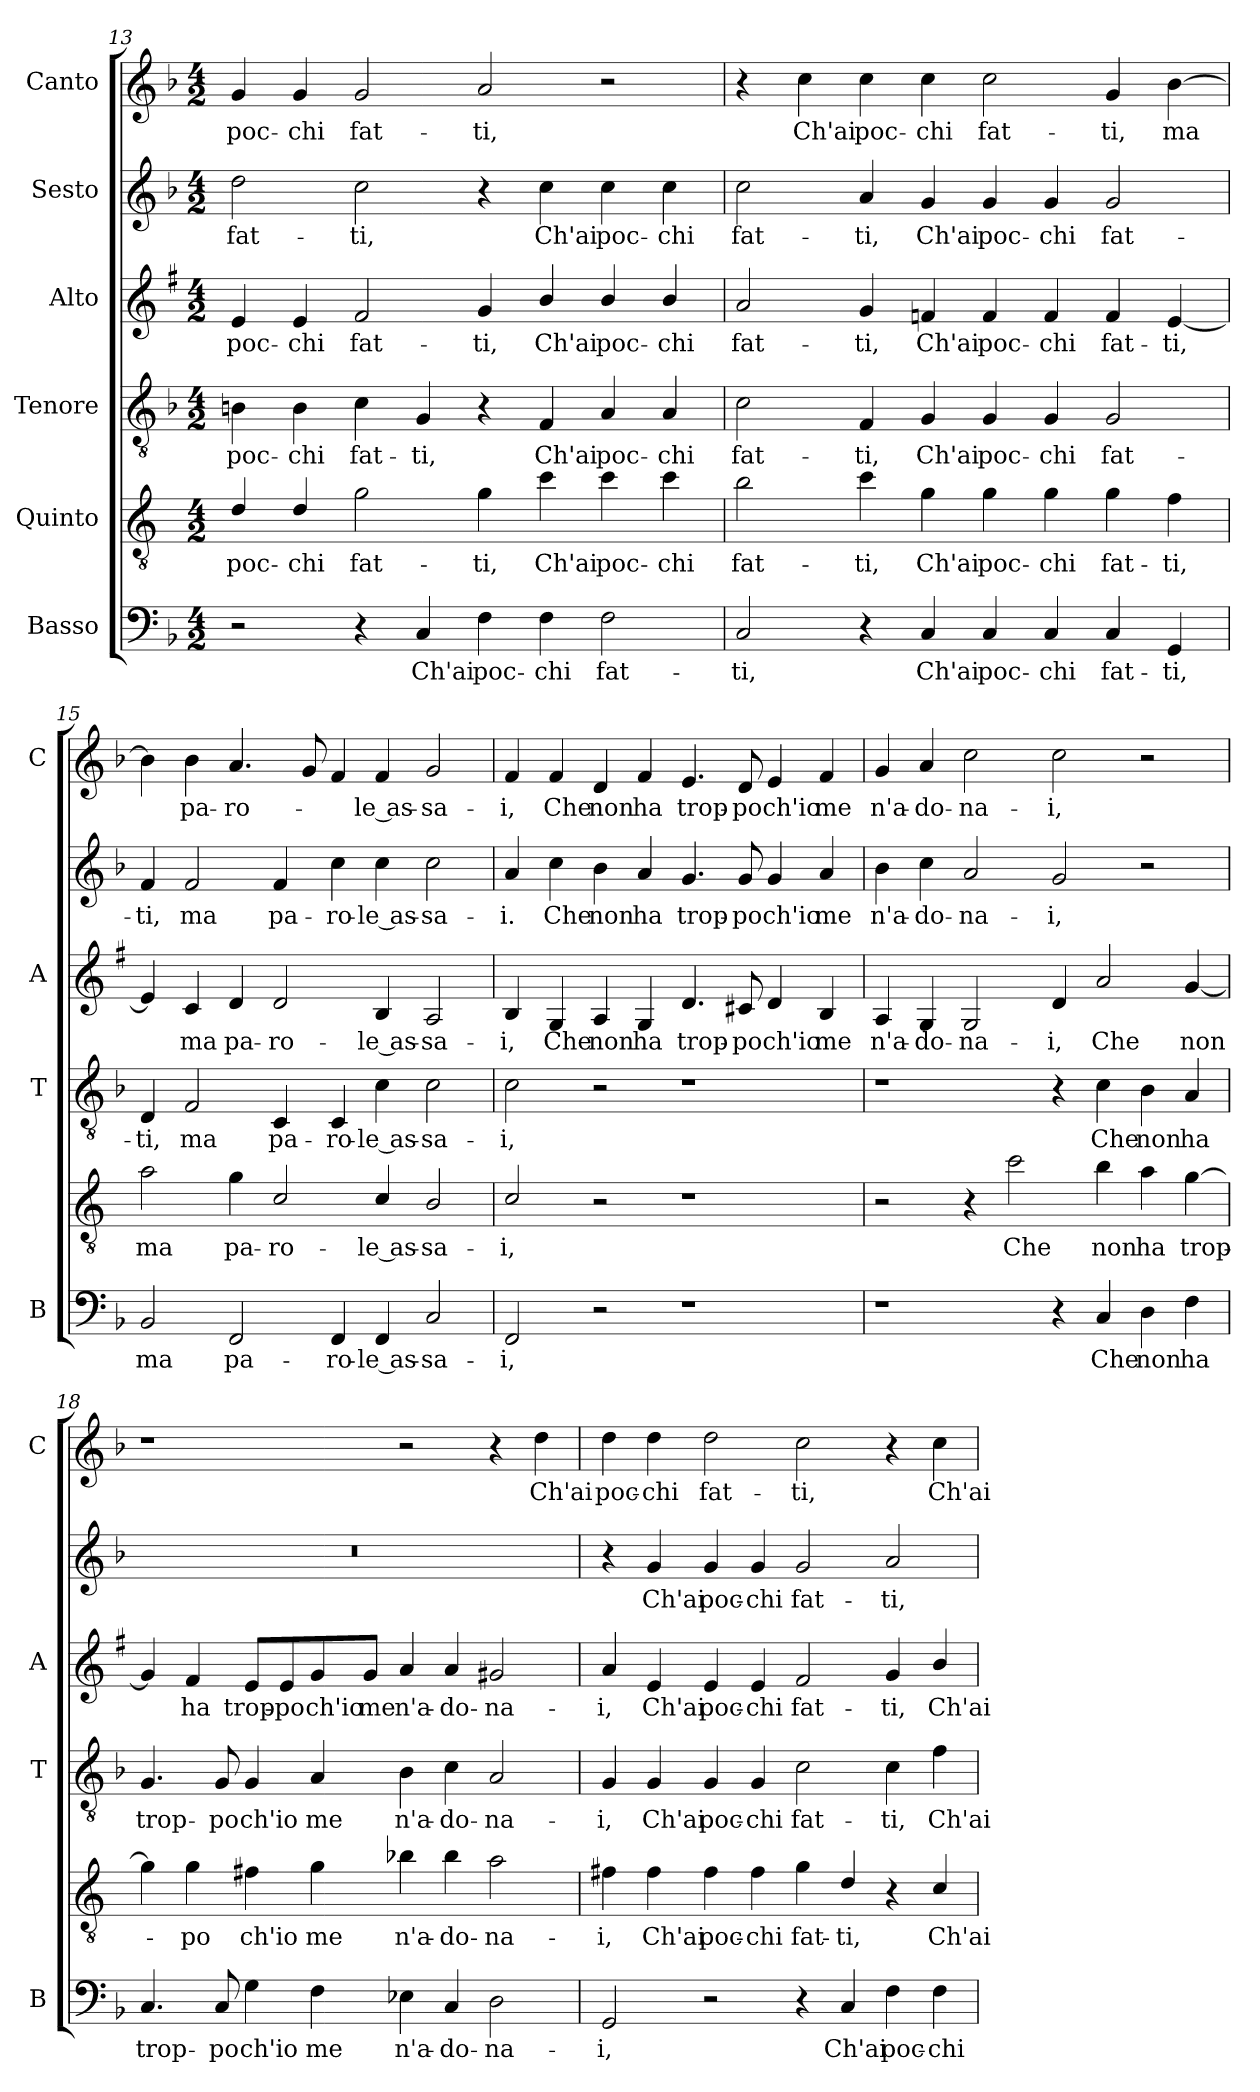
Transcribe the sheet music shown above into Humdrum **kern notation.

**kern	**text	**kern	**text	**kern	**text	**kern	**text	**kern	**text	**kern	**text
*part6	*part6	*part5	*part5	*part4	*part4	*part3	*part3	*part2	*part2	*part1	*part1
*staff6	*staff6	*staff5	*staff5	*staff4	*staff4	*staff3	*staff3	*staff2	*staff2	*staff1	*staff1
*I"Basso	*	*I"Quinto	*	*I"Tenore	*	*I"Alto	*	*I"Sesto	*	*I"Canto	*
*I'B	*	*	*	*I'T	*	*I'A	*	*	*	*I'C	*
*clefF4	*	*clefGv2	*	*clefGv2	*	*clefG2	*	*clefG2	*	*clefG2	*
*	*	*ITrd4c7	*	*	*	*ITrd1c2	*	*	*	*	*
*k[b-]	*	*k[b-]	*	*k[b-]	*	*k[b-]	*	*k[b-]	*	*k[b-]	*
*F:	*	*F:	*	*F:	*	*F:	*	*F:	*	*F:	*
*M4/2	*	*M4/2	*	*M4/2	*	*M4/2	*	*M4/2	*	*M4/2	*
=13	=13	=13	=13	=13	=13	=13	=13	=13	=13	=13	=13
!	!	!	!LO:LY:b	!	!LO:LY:b	!	!LO:LY:b	!	!LO:LY:b	!	!LO:LY:b
2r	.	4G/	poc-	4Bn\	poc-	4d/	poc-	2dd\	fat-	4g/	poc-
!	!	!	!LO:LY:b	!	!LO:LY:b	!	!LO:LY:b	!	!	!	!LO:LY:b
.	.	4G/	-chi	4B\	-chi	4d/	-chi	.	.	4g/	-chi
!	!	!	!LO:LY:b	!	!LO:LY:b	!	!LO:LY:b	!	!LO:LY:b	!	!LO:LY:b
4r	.	2c\	fat-	4c\	fat-	2e/	fat-	2cc\	-ti,	2g/	fat-
!	!LO:LY:b	!	!	!	!LO:LY:b	!	!	!	!	!	!
4C/	Ch'ai	.	.	4G/	-ti,	.	.	.	.	.	.
!	!LO:LY:b	!	!LO:LY:b	!	!	!	!LO:LY:b	!	!	!	!LO:LY:b
4F\	poc-	4c\	-ti,	4r	.	4f/	-ti,	4r	.	2a/	-ti,
!	!LO:LY:b	!	!LO:LY:b	!	!LO:LY:b	!	!LO:LY:b	!	!LO:LY:b	!	!
4F\	-chi	4f\	Ch'ai	4F/	Ch'ai	4a/	Ch'ai	4cc\	Ch'ai	.	.
!	!LO:LY:b	!	!LO:LY:b	!	!LO:LY:b	!	!LO:LY:b	!	!LO:LY:b	!	!
2F\	fat-	4f\	poc-	4A/	poc-	4a/	poc-	4cc\	poc-	2r	.
!	!	!	!LO:LY:b	!	!LO:LY:b	!	!LO:LY:b	!	!LO:LY:b	!	!
.	.	4f\	-chi	4A/	-chi	4a/	-chi	4cc\	-chi	.	.
=14	=14	=14	=14	=14	=14	=14	=14	=14	=14	=14	=14
!	!LO:LY:b	!	!LO:LY:b	!	!LO:LY:b	!	!LO:LY:b	!	!LO:LY:b	!	!
2C/	-ti,	2e\	fat-	2c\	fat-	2g/	fat-	2cc\	fat-	4r	.
!	!	!	!	!	!	!	!	!	!	!	!LO:LY:b
.	.	.	.	.	.	.	.	.	.	4cc\	Ch'ai
!	!	!	!LO:LY:b	!	!LO:LY:b	!	!LO:LY:b	!	!LO:LY:b	!	!LO:LY:b
4r	.	4f\	-ti,	4F/	-ti,	4f/	-ti,	4a/	-ti,	4cc\	poc-
!	!LO:LY:b	!	!LO:LY:b	!	!LO:LY:b	!	!LO:LY:b	!	!LO:LY:b	!	!LO:LY:b
4C/	Ch'ai	4c\	Ch'ai	4G/	Ch'ai	4e-X/	Ch'ai	4g/	Ch'ai	4cc\	-chi
!	!LO:LY:b	!	!LO:LY:b	!	!LO:LY:b	!	!LO:LY:b	!	!LO:LY:b	!	!LO:LY:b
4C/	poc-	4c\	poc-	4G/	poc-	4e-/	poc-	4g/	poc-	2cc\	fat-
!	!LO:LY:b	!	!LO:LY:b	!	!LO:LY:b	!	!LO:LY:b	!	!LO:LY:b	!	!
4C/	-chi	4c\	-chi	4G/	-chi	4e-/	-chi	4g/	-chi	.	.
!	!LO:LY:b	!	!LO:LY:b	!	!LO:LY:b	!	!LO:LY:b	!	!LO:LY:b	!	!LO:LY:b
4C/	fat-	4c\	fat-	2G/	fat-	4e-/	fat-	2g/	fat-	4g/	-ti,
!	!LO:LY:b	!	!LO:LY:b	!	!	!	!LO:LY:b	!	!	!	!LO:LY:b
4GG/	-ti,	4B-\	-ti,	.	.	[4d/	-ti,	.	.	[4b-\	ma
!!LO:LB:g=z
=15	=15	=15	=15	=15	=15	=15	=15	=15	=15	=15	=15
!	!LO:LY:b	!	!LO:LY:b	!	!LO:LY:b	!	!	!	!LO:LY:b	!	!
2BB-/	ma	2d\	ma	4D/	-ti,	4d/]	.	4f/	-ti,	4b-\]	.
!	!	!	!	!	!LO:LY:b	!	!LO:LY:b	!	!LO:LY:b	!	!LO:LY:b
.	.	.	.	2F/	ma	4B-/	ma	2f/	ma	4b-\	pa-
!	!LO:LY:b	!	!LO:LY:b	!	!	!	!LO:LY:b	!	!	!	!LO:LY:b
2FF/	pa-	4c\	pa-	.	.	4c/	pa-	.	.	4.a/	-ro-
!	!	!	!LO:LY:b	!	!LO:LY:b	!	!LO:LY:b	!	!LO:LY:b	!	!
.	.	2F/	-ro-	4C/	pa-	2c/	-ro-	4f/	pa-	.	.
.	.	.	.	.	.	.	.	.	.	8g/	.
!	!LO:LY:b	!	!	!	!LO:LY:b	!	!	!	!LO:LY:b	!	!
4FF/	-ro-	.	.	4C/	-ro-	.	.	4cc\	-ro-	4f/	.
!	!LO:LY:b	!	!LO:LY:b	!	!LO:LY:b	!	!LO:LY:b	!	!LO:LY:b	!	!LO:LY:b
4FF/	-le as-	4F/	-le as-	4c\	-le as-	4A/	-le as-	4cc\	-le as-	4f/	-le as-
!	!LO:LY:b	!	!LO:LY:b	!	!LO:LY:b	!	!LO:LY:b	!	!LO:LY:b	!	!LO:LY:b
2C/	-sa-	2E/	-sa-	2c\	-sa-	2G/	-sa-	2cc\	-sa-	2g/	-sa-
=16	=16	=16	=16	=16	=16	=16	=16	=16	=16	=16	=16
!	!LO:LY:b	!	!LO:LY:b	!	!LO:LY:b	!	!LO:LY:b	!	!LO:LY:b	!	!LO:LY:b
2FF/	-i,	2F/	-i,	2c\	-i,	4A/	-i,	4a/	i.	4f/	-i,
!	!	!	!	!	!	!	!LO:LY:b	!	!LO:LY:b	!	!LO:LY:b
.	.	.	.	.	.	4F/	Che	4cc\	Che	4f/	Che
!	!	!	!	!	!	!	!LO:LY:b	!	!LO:LY:b	!	!LO:LY:b
2r	.	2r	.	2r	.	4G/	non	4b-\	non	4d/	non
!	!	!	!	!	!	!	!LO:LY:b	!	!LO:LY:b	!	!LO:LY:b
.	.	.	.	.	.	4F/	ha	4a/	ha	4f/	ha
!	!	!	!	!	!	!	!LO:LY:b	!	!LO:LY:b	!	!LO:LY:b
1r	.	1r	.	1r	.	4.c/	trop-	4.g/	trop-	4.e/	trop-
!	!	!	!	!	!	!	!LO:LY:b	!	!LO:LY:b	!	!LO:LY:b
.	.	.	.	.	.	8Bn/	-po	8g/	-po	8d/	-po
!	!	!	!	!	!	!	!LO:LY:b	!	!LO:LY:b	!	!LO:LY:b
.	.	.	.	.	.	4c/	ch'io	4g/	ch'io	4e/	ch'io
!	!	!	!	!	!	!	!LO:LY:b	!	!LO:LY:b	!	!LO:LY:b
.	.	.	.	.	.	4A/	me	4a/	me	4f/	me
=17	=17	=17	=17	=17	=17	=17	=17	=17	=17	=17	=17
!	!	!	!	!	!	!	!LO:LY:b	!	!LO:LY:b	!	!LO:LY:b
1r	.	2r	.	1r	.	4G/	n'a-	4b-\	n'a-	4g/	n'a-
!	!	!	!	!	!	!	!LO:LY:b	!	!LO:LY:b	!	!LO:LY:b
.	.	.	.	.	.	4F/	-do-	4cc\	-do-	4a/	-do-
!	!	!	!	!	!	!	!LO:LY:b	!	!LO:LY:b	!	!LO:LY:b
.	.	4r	.	.	.	2F/	-na-	2a/	-na-	2cc\	-na-
!	!	!	!LO:LY:b	!	!	!	!	!	!	!	!
.	.	2f\	Che	.	.	.	.	.	.	.	.
!	!	!	!	!	!	!	!LO:LY:b	!	!LO:LY:b	!	!LO:LY:b
4r	.	.	.	4r	.	4c/	-i,	2g/	-i,	2cc\	-i,
!	!LO:LY:b	!	!LO:LY:b	!	!LO:LY:b	!	!LO:LY:b	!	!	!	!
4C/	Che	4e\	non	4c\	Che	2g/	Che	.	.	.	.
!	!LO:LY:b	!	!LO:LY:b	!	!LO:LY:b	!	!	!	!	!	!
4D\	non	4d\	ha	4B-\	non	.	.	2r	.	2r	.
!	!LO:LY:b	!	!LO:LY:b	!	!LO:LY:b	!	!LO:LY:b	!	!	!	!
4F\	ha	[4c\	trop-	4A/	ha	[4f/	non	.	.	.	.
!!LO:PB:g=z
=18	=18	=18	=18	=18	=18	=18	=18	=18	=18	=18	=18
!	!LO:LY:b	!	!	!	!LO:LY:b	!	!	!	!	!	!
4.C/	trop-	4c\]	.	4.G/	trop-	4f/]	.	0r	.	1r	.
!	!	!	!LO:LY:b	!	!	!	!LO:LY:b	!	!	!	!
.	.	4c\	-po	.	.	4e/	ha	.	.	.	.
!	!LO:LY:b	!	!	!	!LO:LY:b	!	!	!	!	!	!
8C/	-po	.	.	8G/	-po	.	.	.	.	.	.
!	!LO:LY:b	!	!LO:LY:b	!	!LO:LY:b	!	!LO:LY:b	!	!	!	!
4G\	ch'io	4Bn\	ch'io	4G/	ch'io	8d/L	trop-	.	.	.	.
!	!	!	!	!	!	!	!LO:LY:b	!	!	!	!
.	.	.	.	.	.	8d/	-po	.	.	.	.
!	!LO:LY:b	!	!LO:LY:b	!	!LO:LY:b	!	!LO:LY:b	!	!	!	!
4F\	me	4c\	me	4A/	me	8f/	ch'io	.	.	.	.
!	!	!	!	!	!	!	!LO:LY:b	!	!	!	!
.	.	.	.	.	.	8f/J	me	.	.	.	.
!	!LO:LY:b	!	!LO:LY:b	!	!LO:LY:b	!	!LO:LY:b	!	!	!	!
4E-X\	n'a-	4e-X\	n'a-	4B-\	n'a-	4g/	n'a-	.	.	2r	.
!	!LO:LY:b	!	!LO:LY:b	!	!LO:LY:b	!	!LO:LY:b	!	!	!	!
4C/	-do-	4e-\	-do-	4c\	-do-	4g/	-do-	.	.	.	.
!	!LO:LY:b	!	!LO:LY:b	!	!LO:LY:b	!	!LO:LY:b	!	!	!	!
2D\	-na-	2d\	-na-	2A/	-na-	2f#X/	-na-	.	.	4r	.
!	!	!	!	!	!	!	!	!	!	!	!LO:LY:b
.	.	.	.	.	.	.	.	.	.	4dd\	Ch'ai
=19	=19	=19	=19	=19	=19	=19	=19	=19	=19	=19	=19
!	!LO:LY:b	!	!LO:LY:b	!	!LO:LY:b	!	!LO:LY:b	!	!	!	!LO:LY:b
2GG/	-i,	4Bn\	-i,	4G/	-i,	4g/	-i,	4r	.	4dd\	poc-
!	!	!	!LO:LY:b	!	!LO:LY:b	!	!LO:LY:b	!	!LO:LY:b	!	!LO:LY:b
.	.	4B\	Ch'ai	4G/	Ch'ai	4d/	Ch'ai	4g/	Ch'ai	4dd\	-chi
!	!	!	!LO:LY:b	!	!LO:LY:b	!	!LO:LY:b	!	!LO:LY:b	!	!LO:LY:b
2r	.	4B\	poc-	4G/	poc-	4d/	poc-	4g/	poc-	2dd\	fat-
!	!	!	!LO:LY:b	!	!LO:LY:b	!	!LO:LY:b	!	!LO:LY:b	!	!
.	.	4B\	-chi	4G/	-chi	4d/	-chi	4g/	-chi	.	.
!	!	!	!LO:LY:b	!	!LO:LY:b	!	!LO:LY:b	!	!LO:LY:b	!	!LO:LY:b
4r	.	4c\	fat-	2c\	fat-	2e/	fat-	2g/	fat-	2cc\	-ti,
!	!LO:LY:b	!	!LO:LY:b	!	!	!	!	!	!	!	!
4C/	Ch'ai	4G/	-ti,	.	.	.	.	.	.	.	.
!	!LO:LY:b	!	!	!	!LO:LY:b	!	!LO:LY:b	!	!LO:LY:b	!	!
4F\	poc-	4r	.	4c\	-ti,	4f/	-ti,	2a/	-ti,	4r	.
!	!LO:LY:b	!	!LO:LY:b	!	!LO:LY:b	!	!LO:LY:b	!	!	!	!LO:LY:b
4F\	-chi	4F/	Ch'ai	4f\	Ch'ai	4a/	Ch'ai	.	.	4cc\	Ch'ai
=	=	=	=	=	=	=	=	=	=	=	=
*-	*-	*-	*-	*-	*-	*-	*-	*-	*-	*-	*-
